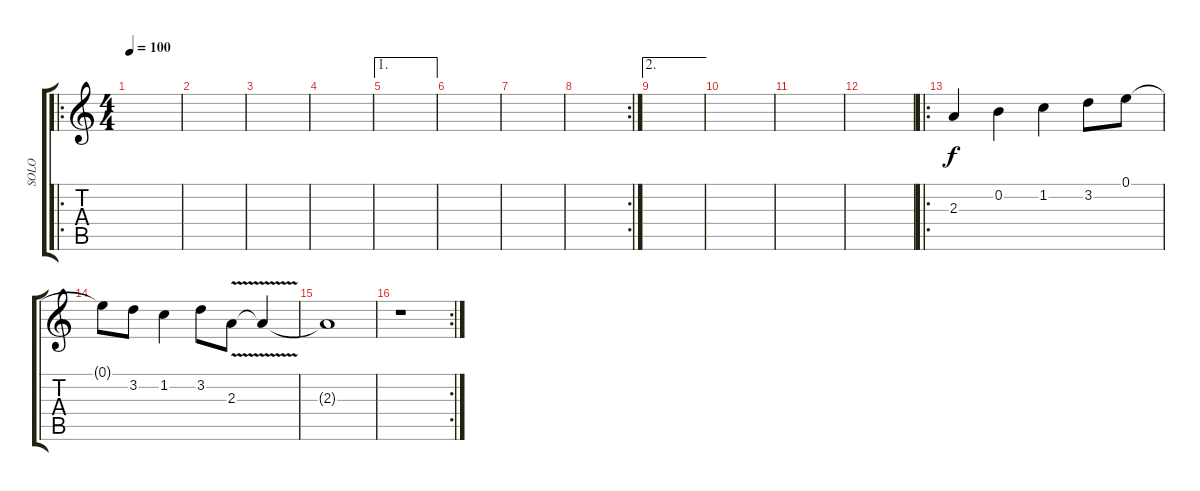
\track ("SOLO" "SOLO") {instrument distortionguitar}
\staff {score tabs}
\tuning (E4 B3 G3 D3 A2 E2) {hide}
\ro
\ts (4 4)
\tempo 100
\clef g2
\ks c
|
|
|
|
\ae 1
|
|
|
\rc 2
|
\ae 2
|
|
|
|
\ro
2.3.4 0.2.4 1.2.4 3.2.8 0.1.8 |
0.1{t}.8 3.2.8 1.2.4 3.2.8 2.3{v}.8 2.3{t}.4 |
2.3{t}.1 |
\rc 2
r.1
